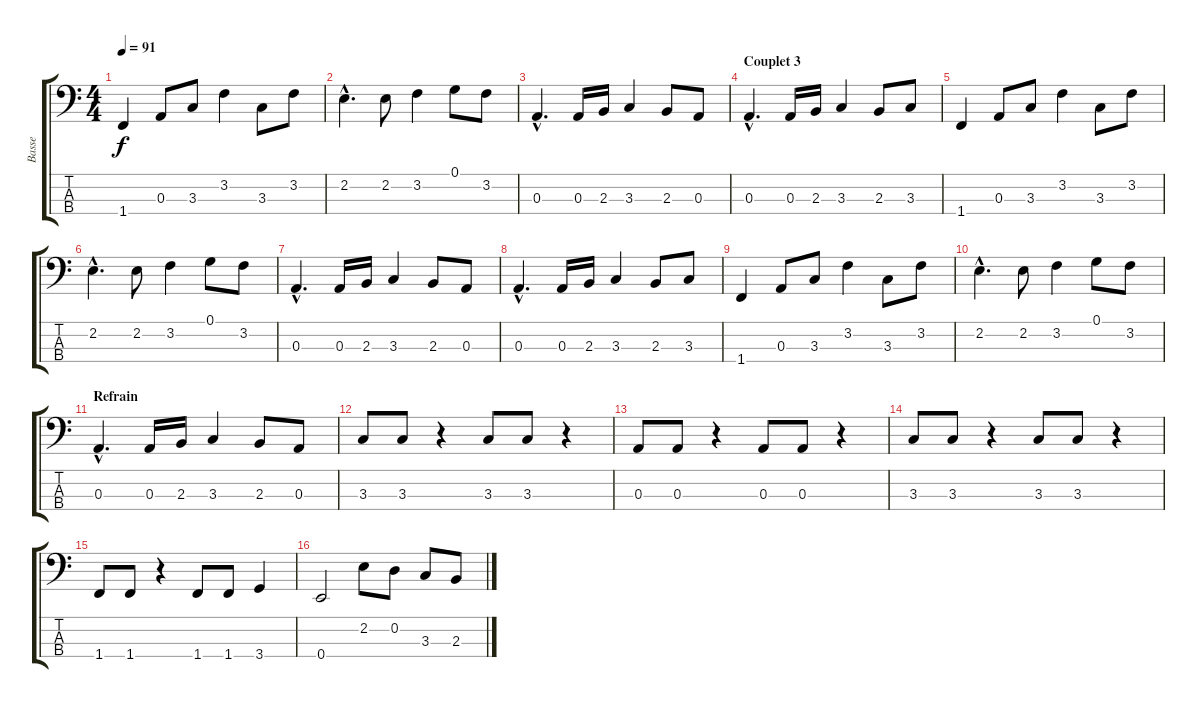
\track ("Basse" "Basse") {instrument electricbassfinger}
\staff {score tabs}
\tuning (G2 D2 A1 E1) {hide}
\ts (4 4)
\tempo 91
\clef f4
\ks c
1.4.4{dy f} 0.3.8 3.3.8 3.2.4 3.3.8 3.2.8 |
2.2{hac}.4{d} 2.2.8 3.2.4 0.1.8 3.2.8 |
0.3{hac}.4{d} 0.3.16 2.3.16 3.3.4 2.3.8 0.3.8 |
\section ("" "Couplet 3")
0.3{hac}.4{d} 0.3.16 2.3.16 3.3.4 2.3.8 3.3.8 |
1.4.4 0.3.8 3.3.8 3.2.4 3.3.8 3.2.8 |
2.2{hac}.4{d} 2.2.8 3.2.4 0.1.8 3.2.8 |
0.3{hac}.4{d} 0.3.16 2.3.16 3.3.4 2.3.8 0.3.8 |
0.3{hac}.4{d} 0.3.16 2.3.16 3.3.4 2.3.8 3.3.8 |
1.4.4 0.3.8 3.3.8 3.2.4 3.3.8 3.2.8 |
2.2{hac}.4{d} 2.2.8 3.2.4 0.1.8 3.2.8 |
\section ("" "Refrain")
0.3{hac}.4{d} 0.3.16 2.3.16 3.3.4 2.3.8 0.3.8 |
3.3.8 3.3.8 r.4 3.3.8 3.3.8 r.4 |
0.3.8 0.3.8 r.4 0.3.8 0.3.8 r.4 |
3.3.8 3.3.8 r.4 3.3.8 3.3.8 r.4 |
1.4.8 1.4.8 r.4 1.4.8 1.4.8 3.4.4 |
0.4.2 2.2.8 0.2.8 3.3.8 2.3.8
